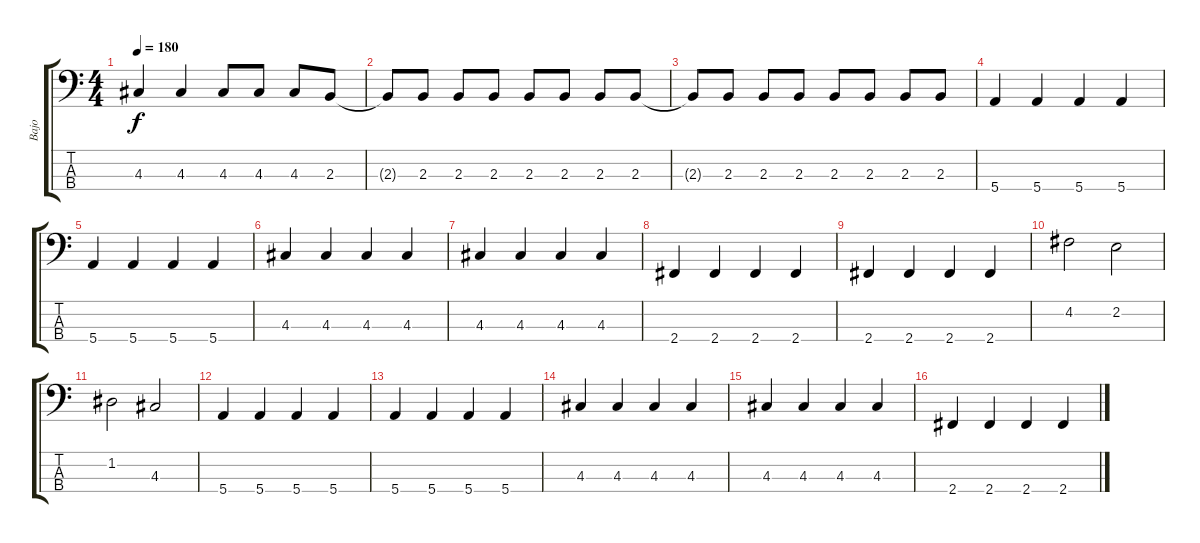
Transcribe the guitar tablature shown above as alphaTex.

\track ("Bajo" "Bajo") {instrument electricbassfinger}
\staff {score tabs}
\tuning (G2 D2 A1 E1) {hide}
\ts (4 4)
\tempo 180
\clef f4
\ks c
4.3.4{dy f} 4.3.4 4.3.8 4.3.8 4.3.8 2.3.8 |
2.3{t}.8 2.3.8 2.3.8 2.3.8 2.3.8 2.3.8 2.3.8 2.3.8 |
2.3{t}.8 2.3.8 2.3.8 2.3.8 2.3.8 2.3.8 2.3.8 2.3.8 |
5.4.4 5.4.4 5.4.4 5.4.4 |
5.4.4 5.4.4 5.4.4 5.4.4 |
4.3.4 4.3.4 4.3.4 4.3.4 |
4.3.4 4.3.4 4.3.4 4.3.4 |
2.4.4 2.4.4 2.4.4 2.4.4 |
2.4.4 2.4.4 2.4.4 2.4.4 |
4.2.2 2.2.2 |
1.2.2 4.3.2 |
5.4.4 5.4.4 5.4.4 5.4.4 |
5.4.4 5.4.4 5.4.4 5.4.4 |
4.3.4 4.3.4 4.3.4 4.3.4 |
4.3.4 4.3.4 4.3.4 4.3.4 |
2.4.4 2.4.4 2.4.4 2.4.4
